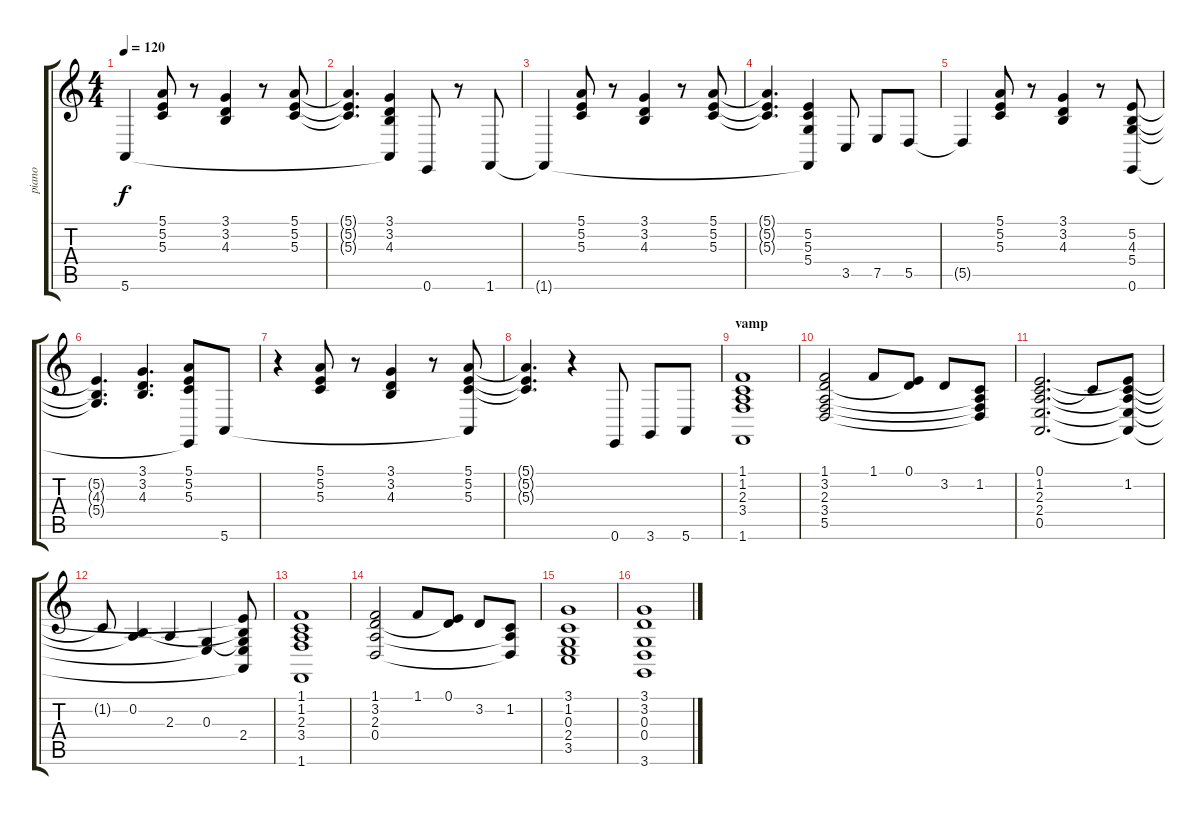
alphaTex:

\track ("piano" "piano") {instrument brightacousticpiano}
\staff {score tabs}
\tuning (E4 B3 G3 D3 A2 E2) {hide}
\ts (4 4)
\tempo 120
\clef g2
\ks c
5.6{t}.4{dy f} (5.1 5.2 5.3).8 r.8 (3.1 3.2 4.3).4 r.8 (5.1 5.2 5.3).8 |
(5.1{t} 5.2{t} 5.3{t}).4{d} (3.1 3.2 4.3 5.6{t}).4 0.6.8 r.8 1.6.8 |
1.6{t}.4 (5.1 5.2 5.3).8 r.8 (3.1 3.2 4.3).4 r.8 (5.1 5.2 5.3).8 |
(5.1{t} 5.2{t} 5.3{t}).4{d} (5.2 5.3 5.4 1.6{t}).4 3.5.8 7.5.8 5.5.8 |
5.5{t}.4 (5.1 5.2 5.3).8 r.8 (3.1 3.2 4.3).4 r.8 (5.2 4.3 5.4 0.6).8 |
(5.2{t} 4.3{t} 5.4{t}).4{d} (3.1 3.2 4.3).4{d} (5.1 5.2 5.3 0.6{t}).8 5.6.8 |
r.4 (5.1 5.2 5.3).8 r.8 (3.1 3.2 4.3).4 r.8 (5.1 5.2 5.3 5.6{t}).8 |
(5.1{t} 5.2{t} 5.3{t}).4{d} r.4 0.6.8 3.6.8 5.6.8 |
\section ("" "vamp")
(1.1 1.2 2.3 3.4 1.6).1 |
(1.1 3.2 2.3 3.4 5.5).2 1.1.8 (0.1 3.2{t}).8 3.2.8 (1.2 2.3{t} 3.4{t} 5.5{t}).8 |
(0.1 1.2 2.3 2.4 0.5).2{d} 1.2{t}.8 (0.1{t} 1.2 2.3{t} 2.4{t} 0.5{t}).8 |
1.2{t}.8 (0.2 2.3{t}).4 2.3.4 (0.3 2.4{t}).4 (0.1{t} 0.2{t} 0.3{t} 2.4 0.5{t}).8 |
(1.1 1.2 2.3 3.4 1.6).1 |
(1.1 3.2 2.3 0.4).2 1.1.8 (0.1 3.2{t}).8 3.2.8 (1.2 2.3{t} 0.4{t}).8 |
(3.1 1.2 0.3 2.4 3.5).1 |
(3.1 3.2 0.3 0.4 3.6).1
